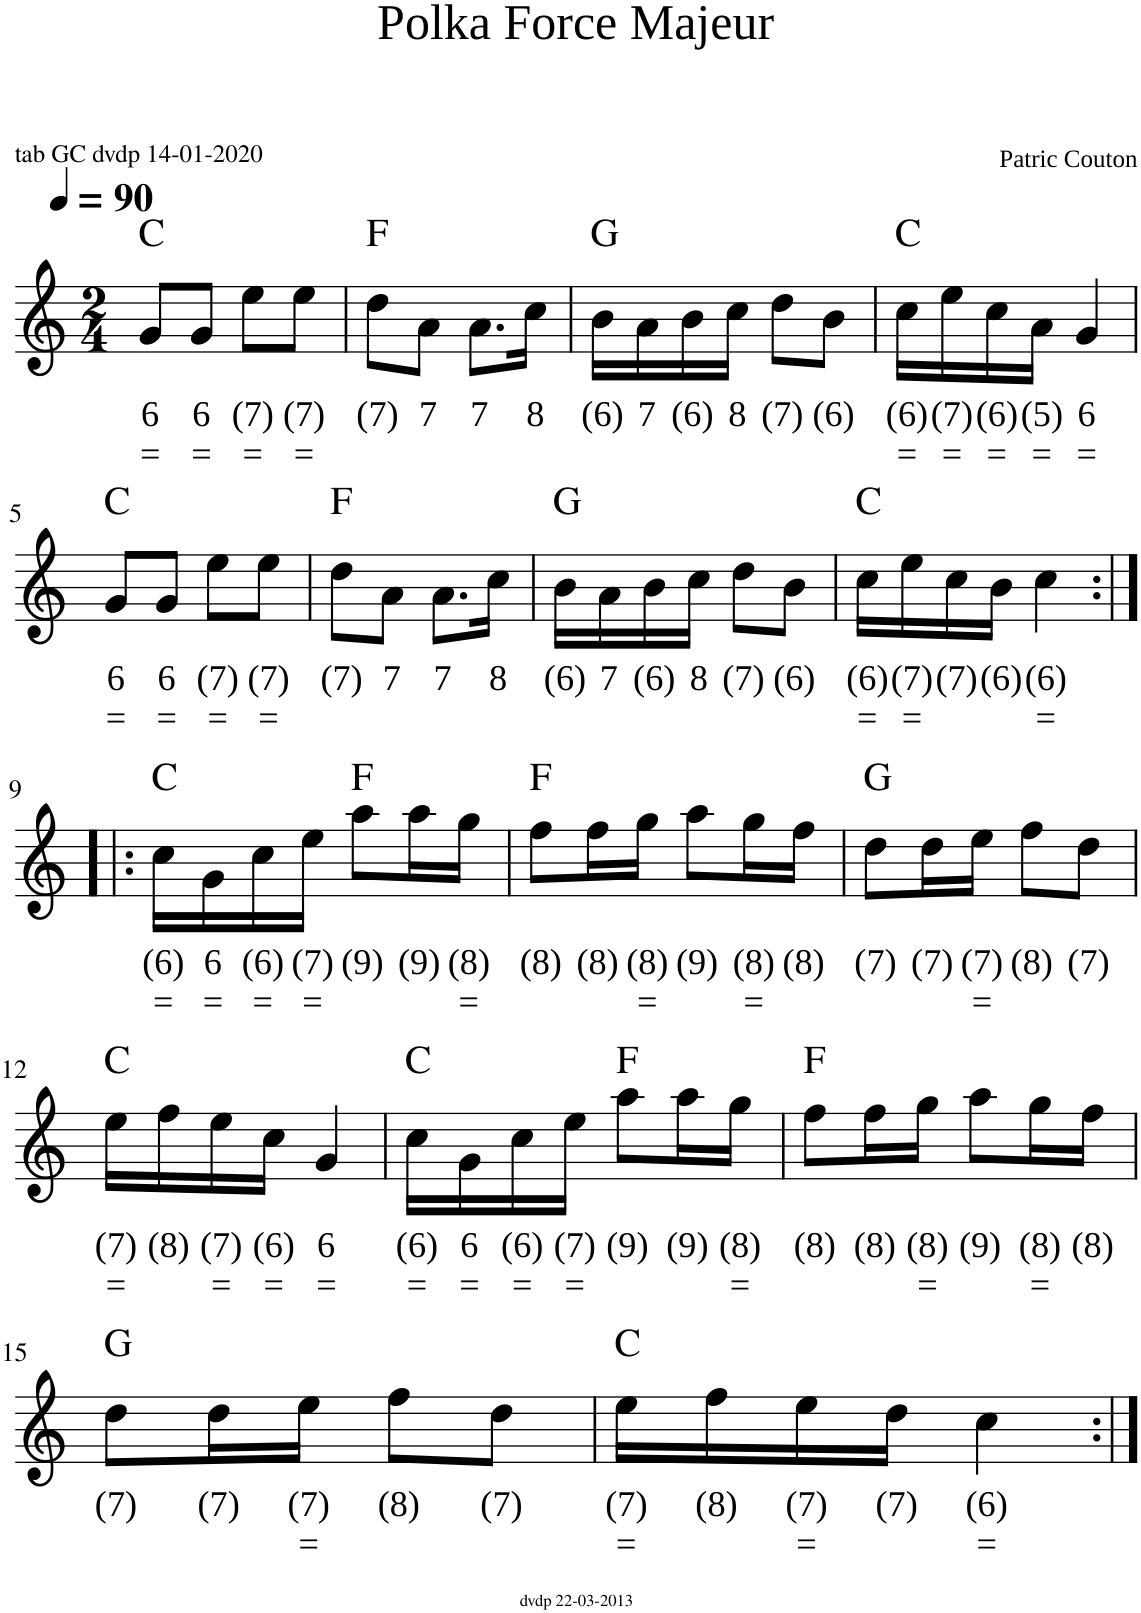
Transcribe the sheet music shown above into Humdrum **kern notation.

**kern	**text	**text	**harte
*part1	*part1	*part1	*part1
*staff1	*staff1	*staff1	*
*I"Voice	*	*	*
*clefG2	*	*	*
*k[]	*	*	*
*M2/4	*	*	*
*MM90	*	*	*
=1	=1	=1	=1
!	!LO:LY:b	!LO:LY:b	!
8g/L	6	=	C:maj
!	!LO:LY:b	!LO:LY:b	!
8g/J	6	=	.
!	!LO:LY:b	!LO:LY:b	!
8ee\L	(7)	=	.
!	!LO:LY:b	!LO:LY:b	!
8ee\J	(7)	=	.
=2	=2	=2	=2
!	!LO:LY:b	!	!
8dd\L	(7)	.	F:maj
!	!LO:LY:b	!	!
8a\J	7	.	.
!	!LO:LY:b	!	!
8.a\L	7	.	.
!	!LO:LY:b	!	!
16cc\Jk	8	.	.
=3	=3	=3	=3
!	!LO:LY:b	!	!
16b\LL	(6)	.	G:maj
!	!LO:LY:b	!	!
16a\	7	.	.
!	!LO:LY:b	!	!
16b\	(6)	.	.
!	!LO:LY:b	!	!
16cc\JJ	8	.	.
!	!LO:LY:b	!	!
8dd\L	(7)	.	.
!	!LO:LY:b	!	!
8b\J	(6)	.	.
=4	=4	=4	=4
!	!LO:LY:b	!LO:LY:b	!
16cc\LL	(6)	=	C:maj
!	!LO:LY:b	!LO:LY:b	!
16ee\	(7)	=	.
!	!LO:LY:b	!LO:LY:b	!
16cc\	(6)	=	.
!	!LO:LY:b	!LO:LY:b	!
16a\JJ	(5)	=	.
!	!LO:LY:b	!LO:LY:b	!
4g/	6	=	.
!!LO:LB:g=z
=5	=5	=5	=5
!	!LO:LY:b	!LO:LY:b	!
8g/L	6	=	C:maj
!	!LO:LY:b	!LO:LY:b	!
8g/J	6	=	.
!	!LO:LY:b	!LO:LY:b	!
8ee\L	(7)	=	.
!	!LO:LY:b	!LO:LY:b	!
8ee\J	(7)	=	.
=6	=6	=6	=6
!	!LO:LY:b	!	!
8dd\L	(7)	.	F:maj
!	!LO:LY:b	!	!
8a\J	7	.	.
!	!LO:LY:b	!	!
8.a\L	7	.	.
!	!LO:LY:b	!	!
16cc\Jk	8	.	.
=7	=7	=7	=7
!	!LO:LY:b	!	!
16b\LL	(6)	.	G:maj
!	!LO:LY:b	!	!
16a\	7	.	.
!	!LO:LY:b	!	!
16b\	(6)	.	.
!	!LO:LY:b	!	!
16cc\JJ	8	.	.
!	!LO:LY:b	!	!
8dd\L	(7)	.	.
!	!LO:LY:b	!	!
8b\J	(6)	.	.
=8	=8	=8	=8
!	!LO:LY:b	!LO:LY:b	!
16cc\LL	(6)	=	C:maj
!	!LO:LY:b	!LO:LY:b	!
16ee\	(7)	=	.
!	!LO:LY:b	!	!
16cc\	(7)	.	.
!	!LO:LY:b	!	!
16b\JJ	(6)	.	.
!	!LO:LY:b	!LO:LY:b	!
4cc\	(6)	=	.
!!LO:LB:g=z
=9:|!|:	=9:|!|:	=9:|!|:	=9:|!|:
!	!LO:LY:b	!LO:LY:b	!
16cc\LL	(6)	=	C:maj
!	!LO:LY:b	!LO:LY:b	!
16g\	6	=	.
!	!LO:LY:b	!LO:LY:b	!
16cc\	(6)	=	.
!	!LO:LY:b	!LO:LY:b	!
16ee\JJ	(7)	=	.
!	!LO:LY:b	!	!
8aa\L	(9)	.	F:maj
!	!LO:LY:b	!	!
16aa\L	(9)	.	.
!	!LO:LY:b	!LO:LY:b	!
16gg\JJ	(8)	=	.
=10	=10	=10	=10
!	!LO:LY:b	!	!
8ff\L	(8)	.	F:maj
!	!LO:LY:b	!	!
16ff\L	(8)	.	.
!	!LO:LY:b	!LO:LY:b	!
16gg\JJ	(8)	=	.
!	!LO:LY:b	!	!
8aa\L	(9)	.	.
!	!LO:LY:b	!LO:LY:b	!
16gg\L	(8)	=	.
!	!LO:LY:b	!	!
16ff\JJ	(8)	.	.
=11	=11	=11	=11
!	!LO:LY:b	!	!
8dd\L	(7)	.	G:maj
!	!LO:LY:b	!	!
16dd\L	(7)	.	.
!	!LO:LY:b	!LO:LY:b	!
16ee\JJ	(7)	=	.
!	!LO:LY:b	!	!
8ff\L	(8)	.	.
!	!LO:LY:b	!	!
8dd\J	(7)	.	.
!!LO:LB:g=z
=12	=12	=12	=12
!	!LO:LY:b	!LO:LY:b	!
16ee\LL	(7)	=	C:maj
!	!LO:LY:b	!	!
16ff\	(8)	.	.
!	!LO:LY:b	!LO:LY:b	!
16ee\	(7)	=	.
!	!LO:LY:b	!LO:LY:b	!
16cc\JJ	(6)	=	.
!	!LO:LY:b	!LO:LY:b	!
4g/	6	=	.
=13	=13	=13	=13
!	!LO:LY:b	!LO:LY:b	!
16cc\LL	(6)	=	C:maj
!	!LO:LY:b	!LO:LY:b	!
16g\	6	=	.
!	!LO:LY:b	!LO:LY:b	!
16cc\	(6)	=	.
!	!LO:LY:b	!LO:LY:b	!
16ee\JJ	(7)	=	.
!	!LO:LY:b	!	!
8aa\L	(9)	.	F:maj
!	!LO:LY:b	!	!
16aa\L	(9)	.	.
!	!LO:LY:b	!LO:LY:b	!
16gg\JJ	(8)	=	.
=14	=14	=14	=14
!	!LO:LY:b	!	!
8ff\L	(8)	.	F:maj
!	!LO:LY:b	!	!
16ff\L	(8)	.	.
!	!LO:LY:b	!LO:LY:b	!
16gg\JJ	(8)	=	.
!	!LO:LY:b	!	!
8aa\L	(9)	.	.
!	!LO:LY:b	!LO:LY:b	!
16gg\L	(8)	=	.
!	!LO:LY:b	!	!
16ff\JJ	(8)	.	.
!!LO:LB:g=z
=15	=15	=15	=15
!	!LO:LY:b	!	!
8dd\L	(7)	.	G:maj
!	!LO:LY:b	!	!
16dd\L	(7)	.	.
!	!LO:LY:b	!LO:LY:b	!
16ee\JJ	(7)	=	.
!	!LO:LY:b	!	!
8ff\L	(8)	.	.
!	!LO:LY:b	!	!
8dd\J	(7)	.	.
=16	=16	=16	=16
!	!LO:LY:b	!LO:LY:b	!
16ee\LL	(7)	=	C:maj
!	!LO:LY:b	!	!
16ff\	(8)	.	.
!	!LO:LY:b	!LO:LY:b	!
16ee\	(7)	=	.
!	!LO:LY:b	!	!
16dd\JJ	(7)	.	.
!	!LO:LY:b	!LO:LY:b	!
4cc\	(6)	=	.
=:|!	=:|!	=:|!	=:|!
*-	*-	*-	*-
